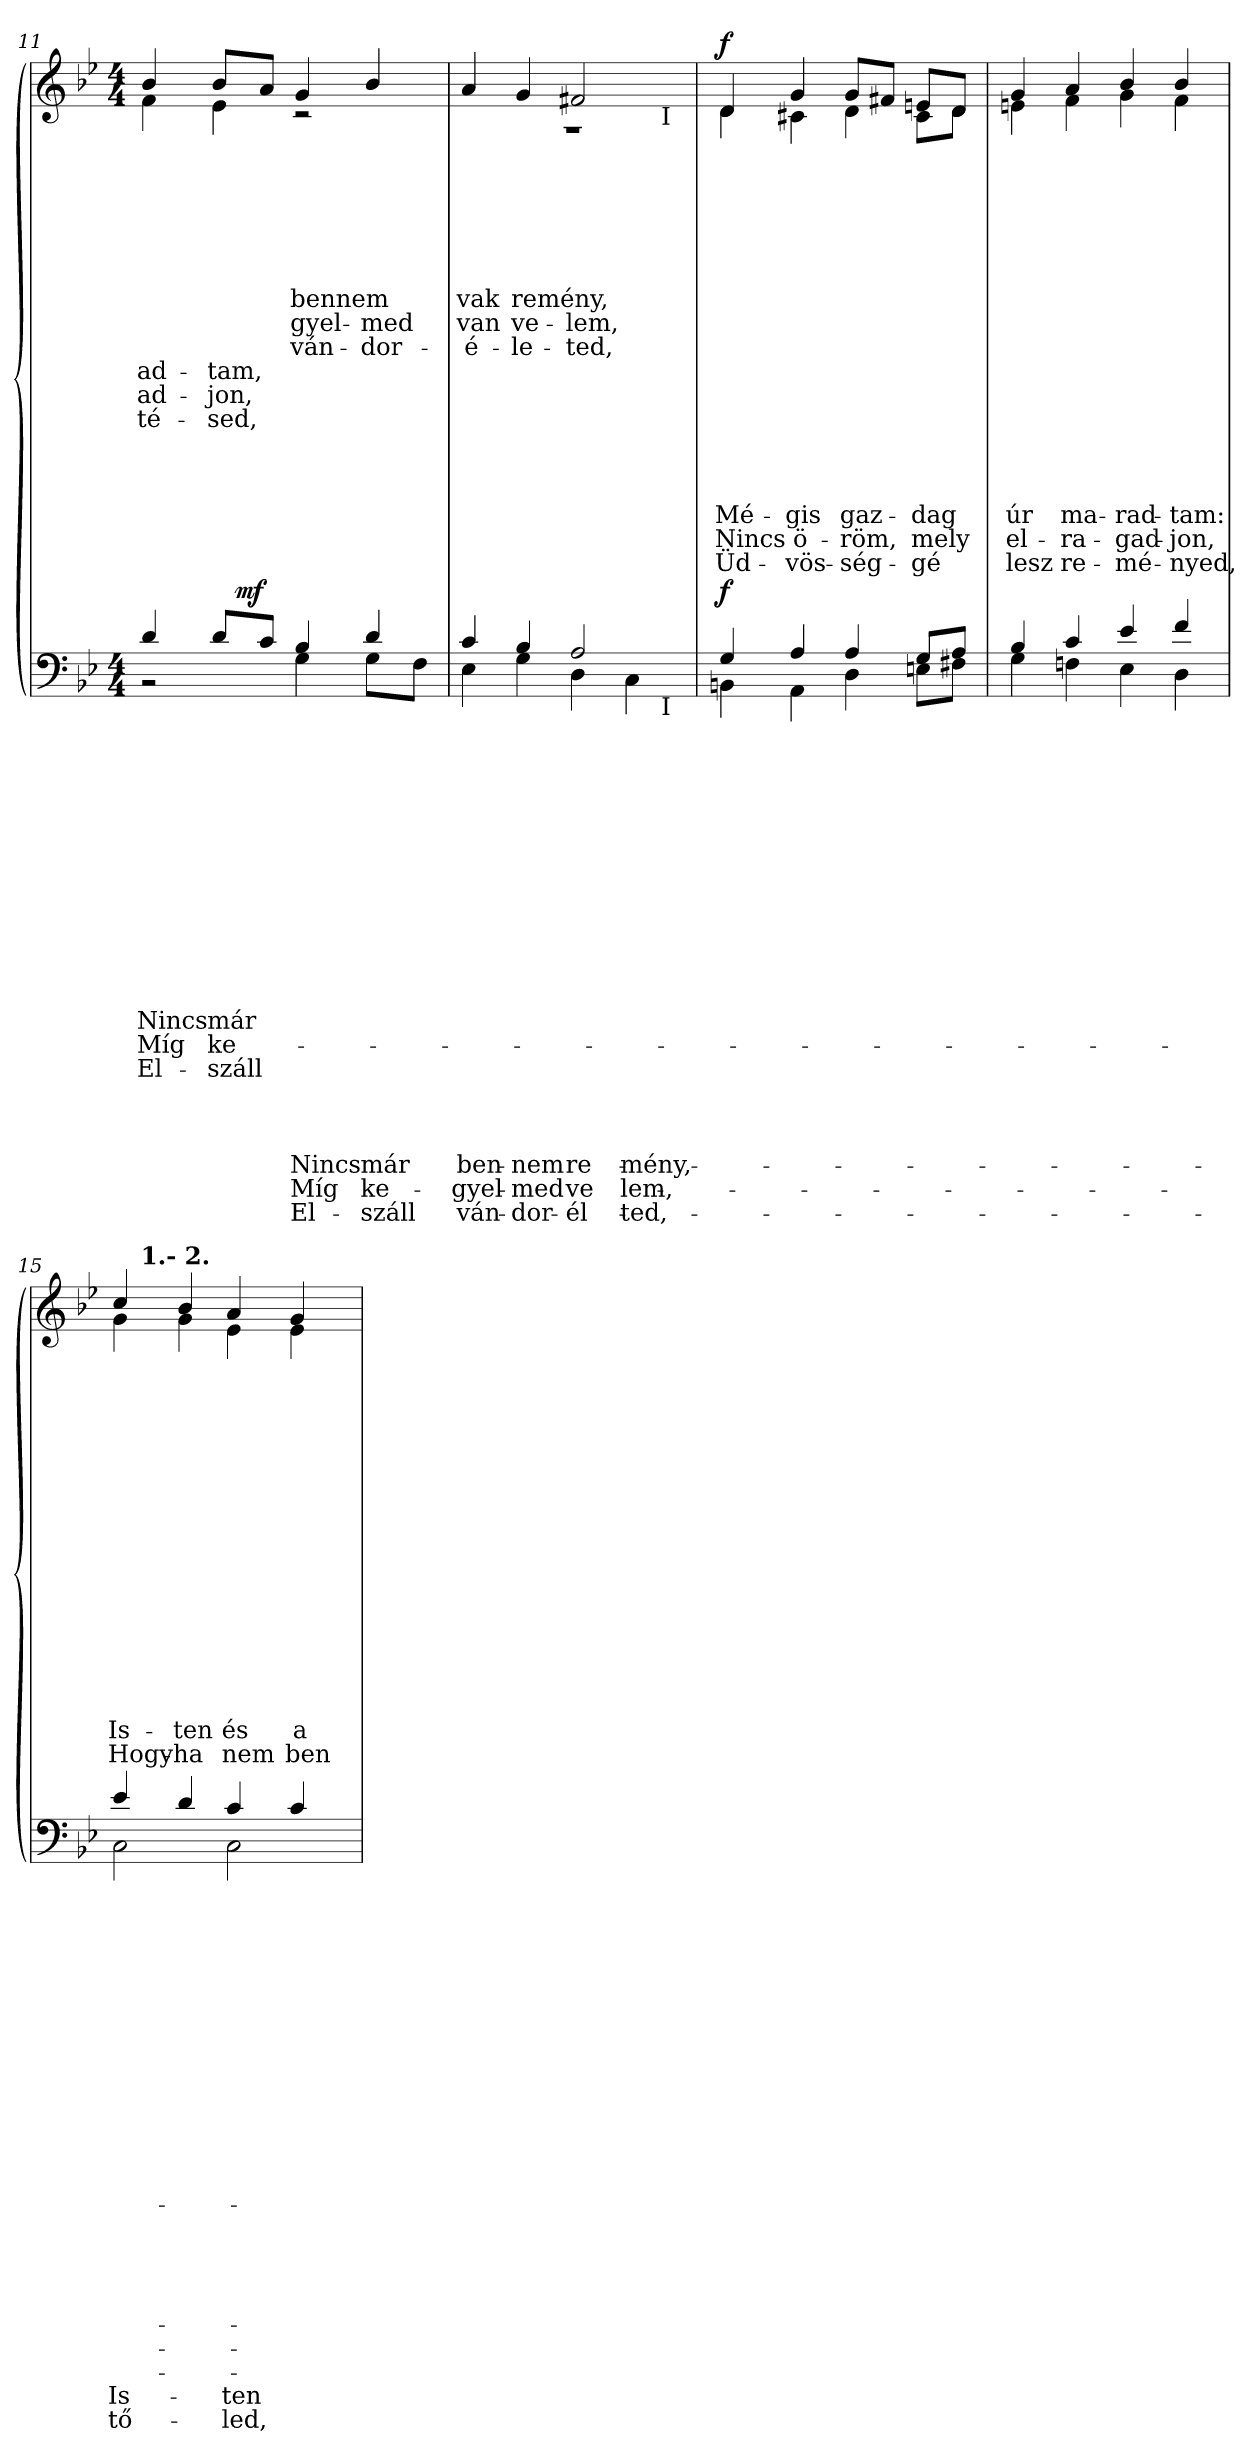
**kern	**text	**text	**text	**text	**text	**text	**text	**text	**text	**text	**text	**text	**text	**text	**text	**text	**text	**text	**text	**text	**text	**text	**text	**dynam	**kern	**text	**text	**text	**text	**text	**text	**text	**text	**text	**text	**text	**text	**text	**text	**text	**text	**text	**text	**dynam
*part2	*part2	*part2	*part2	*part2	*part2	*part2	*part2	*part2	*part2	*part2	*part2	*part2	*part2	*part2	*part2	*part2	*part2	*part2	*part2	*part2	*part2	*part2	*part2	*part2	*part1	*part1	*part1	*part1	*part1	*part1	*part1	*part1	*part1	*part1	*part1	*part1	*part1	*part1	*part1	*part1	*part1	*part1	*part1	*part1
*staff2	*staff2	*staff2	*staff2	*staff2	*staff2	*staff2	*staff2	*staff2	*staff2	*staff2	*staff2	*staff2	*staff2	*staff2	*staff2	*staff2	*staff2	*staff2	*staff2	*staff2	*staff2	*staff2	*staff2	*staff2	*staff1	*staff1	*staff1	*staff1	*staff1	*staff1	*staff1	*staff1	*staff1	*staff1	*staff1	*staff1	*staff1	*staff1	*staff1	*staff1	*staff1	*staff1	*staff1	*staff1
*clefF4	*	*	*	*	*	*	*	*	*	*	*	*	*	*	*	*	*	*	*	*	*	*	*	*	*clefG2	*	*	*	*	*	*	*	*	*	*	*	*	*	*	*	*	*	*	*
*k[b-e-]	*	*	*	*	*	*	*	*	*	*	*	*	*	*	*	*	*	*	*	*	*	*	*	*	*k[b-e-]	*	*	*	*	*	*	*	*	*	*	*	*	*	*	*	*	*	*	*
*g:	*	*	*	*	*	*	*	*	*	*	*	*	*	*	*	*	*	*	*	*	*	*	*	*	*g:	*	*	*	*	*	*	*	*	*	*	*	*	*	*	*	*	*	*	*
*M4/4	*	*	*	*	*	*	*	*	*	*	*	*	*	*	*	*	*	*	*	*	*	*	*	*	*M4/4	*	*	*	*	*	*	*	*	*	*	*	*	*	*	*	*	*	*	*
=11	=11	=11	=11	=11	=11	=11	=11	=11	=11	=11	=11	=11	=11	=11	=11	=11	=11	=11	=11	=11	=11	=11	=11	=11	=11	=11	=11	=11	=11	=11	=11	=11	=11	=11	=11	=11	=11	=11	=11	=11	=11	=11	=11	=11
!	!	!	!	!	!	!	!	!	!	!	!	!	!LO:LY:a	!LO:LY:a	!LO:LY:a	!	!	!	!	!	!	!	!	!	!	!	!	!	!	!	!	!	!	!	!	!	!	!	!	!	!	!	!	!
*^	*	*	*	*	*	*	*	*	*	*	*	*	*	*	*	*	*	*	*	*	*	*	*	*	*	*	*	*	*	*	*	*	*	*	*	*	*	*	*	*	*	*	*	*
!	!	!	!	!	!	!	!	!	!	!	!	!	!	!	!	!	!	!	!	!	!	!	!	!	!	!	!	!	!	!	!	!	!LO:LY:a	!LO:LY:a	!LO:LY:a	!	!	!	!	!	!	!	!	!	!
*	*	*	*	*	*	*	*	*	*	*	*	*	*	*	*	*	*	*	*	*	*	*	*	*	*	*^	*	*	*	*	*	*	*	*	*	*	*	*	*	*	*	*	*	*	*
!	!	!	!	!	!	!	!	!	!	!	!	!	!	!	!	!	!	!	!	!	!	!	!	!	!	!	!	!	!	!	!	!	!	!	!	!	!LO:LY:b	!LO:LY:b	!LO:LY:b	!	!	!	!	!	!	!
*	*^	*	*	*	*	*	*	*	*	*	*	*	*	*	*	*	*	*	*	*	*	*	*	*	*	*	*	*	*	*	*	*	*	*	*	*	*	*	*	*	*	*	*	*	*	*
4d/	2rBB	4ryy	.	.	.	.	.	.	.	.	.	.	.	.	Nincs	Míg	El-	.	.	.	.	.	.	.	.	.	4b-/	4f\	.	.	.	.	.	.	.	.	.	ad-	ad-	-té-	.	.	.	.	.	.	.
!	!	!	!	!	!	!	!	!	!	!	!	!	!	!	!LO:LY:a	!LO:LY:a	!LO:LY:a	!	!	!	!	!	!	!	!	!	!	!	!	!	!	!	!	!	!	!	!	!	!	!	!	!	!	!	!	!	!
!	!	!	!	!	!	!	!	!	!	!	!	!	!	!	!	!	!	!	!	!	!	!	!	!	!	!	!	!	!	!	!	!	!	!	!LO:LY:a	!LO:LY:a	!LO:LY:a	!	!	!	!	!	!	!	!	!	!
!	!	!	!	!	!	!	!	!	!	!	!	!	!	!	!	!	!	!	!	!	!	!	!	!	!	!	!	!	!	!	!	!	!	!	!	!	!	!LO:LY:b	!LO:LY:b	!LO:LY:b	!	!	!	!	!	!	!
8d/L	.	16ryy	.	.	.	.	.	.	.	.	.	.	.	.	már	ke-	-száll	.	.	.	.	.	.	.	.	.	8b-/L	4e-\	.	.	.	.	.	.	.	.	.	-tam,	-jon,	-sed,	.	.	.	.	.	.	.
!	!	!	!	!	!	!	!	!	!	!	!	!	!	!	!	!	!	!	!	!	!	!	!	!	!	!LO:DY:b	!	!	!	!	!	!	!	!	!	!	!	!	!	!	!	!	!	!	!	!	!
.	.	2ryy	.	.	.	.	.	.	.	.	.	.	.	.	.	.	.	.	.	.	.	.	.	.	.	mf	.	.	.	.	.	.	.	.	.	.	.	.	.	.	.	.	.	.	.	.	.
8c/J	.	.	.	.	.	.	.	.	.	.	.	.	.	.	.	.	.	.	.	.	.	.	.	.	.	.	8a/J	.	.	.	.	.	.	.	.	.	.	.	.	.	.	.	.	.	.	.	.
!	!	!	!	!	!	!	!	!	!	!	!	!	!	!	!LO:LY:a	!LO:LY:a	!LO:LY:a	!	!	!	!	!	!	!	!	!	!	!	!	!	!	!	!	!	!	!	!	!	!	!	!	!	!	!	!	!	!
!	!	!	!	!	!	!	!	!	!	!	!	!	!	!	!	!	!	!	!	!	!LO:LY:b	!LO:LY:b	!LO:LY:b	!	!	!	!	!	!	!	!	!	!	!	!	!	!	!	!	!	!	!	!	!	!	!	!
!	!	!	!	!	!	!	!	!	!	!	!	!	!	!	!	!	!	!	!	!	!	!	!	!	!	!	!	!	!	!	!	!	!	!	!LO:LY:a	!LO:LY:a	!LO:LY:a	!	!	!	!	!	!	!	!	!	!
4B-/	4G\	.	.	.	.	.	.	.	.	.	.	.	.	.	.	.	.	.	.	.	Nincs	Míg	El-	.	.	.	4g/	2rc	.	.	.	.	.	.	bennem	-gyel-	ván-	.	.	.	.	.	.	.	.	.	.
!	!	!	!	!	!	!	!	!	!	!	!	!	!	!	!LO:LY:a	!LO:LY:a	!LO:LY:a	!	!	!	!	!	!	!	!	!	!	!	!	!	!	!	!	!	!	!	!	!	!	!	!	!	!	!	!	!	!
!	!	!	!	!	!	!	!	!	!	!	!	!	!	!	!	!	!	!	!	!	!LO:LY:b	!LO:LY:b	!LO:LY:b	!	!	!	!	!	!	!	!	!	!	!	!	!	!	!	!	!	!	!	!	!	!	!	!
!	!	!	!	!	!	!	!	!	!	!	!	!	!	!	!	!	!	!	!	!	!	!	!	!	!	!	!	!	!	!	!	!	!	!	!	!LO:LY:a	!LO:LY:a	!	!	!	!	!	!	!	!	!	!
4d/	8G\L	.	.	.	.	.	.	.	.	.	.	.	.	.	.	.	.	.	.	.	már	ke-	-száll	.	.	.	4b-/	.	.	.	.	.	.	.	.	-med	-dor-	.	.	.	.	.	.	.	.	.	.
.	.	8.ryy	.	.	.	.	.	.	.	.	.	.	.	.	.	.	.	.	.	.	.	.	.	.	.	.	.	.	.	.	.	.	.	.	.	.	.	.	.	.	.	.	.	.	.	.	.
.	8F\J	.	.	.	.	.	.	.	.	.	.	.	.	.	.	.	.	.	.	.	.	.	.	.	.	.	.	.	.	.	.	.	.	.	.	.	.	.	.	.	.	.	.	.	.	.	.
*	*	*	*	*	*	*	*	*	*	*	*	*	*	*	*	*	*	*	*	*	*	*	*	*	*	*	*v	*v	*	*	*	*	*	*	*	*	*	*	*	*	*	*	*	*	*	*	*
=12	=12	=12	=12	=12	=12	=12	=12	=12	=12	=12	=12	=12	=12	=12	=12	=12	=12	=12	=12	=12	=12	=12	=12	=12	=12	=12	=12	=12	=12	=12	=12	=12	=12	=12	=12	=12	=12	=12	=12	=12	=12	=12	=12	=12	=12	=12
!	!	!	!	!	!	!	!	!	!	!	!	!	!	!	!LO:LY:a	!LO:LY:a	!LO:LY:a	!	!	!	!	!	!	!	!	!	!	!	!	!	!	!	!	!	!	!	!	!	!	!	!	!	!	!	!	!
!	!	!	!	!	!	!	!	!	!	!	!	!	!	!	!	!	!	!	!	!	!LO:LY:b	!LO:LY:b	!LO:LY:b	!	!	!	!	!	!	!	!	!	!	!	!	!	!	!	!	!	!	!	!	!	!	!
!	!	!	!	!	!	!	!	!	!	!	!	!	!	!	!	!	!	!	!	!	!	!	!	!	!	!	!	!	!	!	!	!	!	!LO:LY:a	!LO:LY:a	!LO:LY:a	!	!	!	!	!	!	!	!	!	!
*	*	*	*	*	*	*	*	*	*	*	*	*	*	*	*	*	*	*	*	*	*	*	*	*	*	*	*^	*	*	*	*	*	*	*	*	*	*	*	*	*	*	*	*	*	*	*
*	*	*	*	*	*	*	*	*	*	*	*	*	*	*	*	*	*	*	*	*	*	*	*	*	*	*	*	*^	*	*	*	*	*	*	*	*	*	*	*	*	*	*	*	*	*	*	*
4c/	4E-\	2..ryy	.	.	.	.	.	.	.	.	.	.	.	.	.	.	.	.	.	.	ben-	-gyel-	ván-	.	.	.	4a/	1rA	2..ryy	.	.	.	.	.	.	vak	van	-é-	.	.	.	.	.	.	.	.	.	.
!	!	!	!	!	!	!	!	!	!	!	!	!	!	!	!LO:LY:a	!LO:LY:a	!LO:LY:a	!	!	!	!	!	!	!	!	!	!	!	!	!	!	!	!	!	!	!	!	!	!	!	!	!	!	!	!	!	!	!
!	!	!	!	!	!	!	!	!	!	!	!	!	!	!	!	!	!	!	!	!	!LO:LY:b	!LO:LY:b	!LO:LY:b	!	!	!	!	!	!	!	!	!	!	!	!	!	!	!	!	!	!	!	!	!	!	!	!	!
!	!	!	!	!	!	!	!	!	!	!	!	!	!	!	!	!	!	!	!	!	!	!	!	!	!	!	!	!	!	!	!	!	!	!	!	!LO:LY:a	!LO:LY:a	!LO:LY:a	!	!	!	!	!	!	!	!	!	!
4B-/	4G\	.	.	.	.	.	.	.	.	.	.	.	.	.	.	.	.	.	.	.	-nem	-med	-dor-	.	.	.	4g/	.	.	.	.	.	.	.	.	remény,	ve-	-le-	.	.	.	.	.	.	.	.	.	.
!	!	!	!	!	!	!	!	!	!	!	!	!	!	!	!LO:LY:a	!LO:LY:a	!LO:LY:a	!	!	!	!	!	!	!	!	!	!	!	!	!	!	!	!	!	!	!	!	!	!	!	!	!	!	!	!	!	!	!
!	!	!	!	!	!	!	!	!	!	!	!	!	!	!	!	!	!	!	!	!	!LO:LY:b	!LO:LY:b	!LO:LY:b	!	!	!	!	!	!	!	!	!	!	!	!	!	!	!	!	!	!	!	!	!	!	!	!	!
!	!	!	!	!	!	!	!	!	!	!	!	!	!	!	!	!	!	!	!	!	!	!	!	!	!	!	!	!	!	!	!	!	!	!	!	!	!LO:LY:a	!LO:LY:a	!	!	!	!	!	!	!	!	!	!
2A/	4D\	.	.	.	.	.	.	.	.	.	.	.	.	.	.	.	.	.	.	.	re-	ve-	-él-	.	.	.	2f#X/	.	.	.	.	.	.	.	.	.	-lem,	-ted,	.	.	.	.	.	.	.	.	.	.
!	!	!	!	!	!	!	!	!	!	!	!	!	!	!	!	!	!	!	!	!	!LO:LY:b	!LO:LY:b	!LO:LY:b	!	!	!	!	!	!	!	!	!	!	!	!	!	!	!	!	!	!	!	!	!	!	!	!	!
.	4C\	.	.	.	.	.	.	.	.	.	.	.	.	.	.	.	.	.	.	.	-mény,	-lem,	-ted,	.	.	.	.	.	.	.	.	.	.	.	.	.	.	.	.	.	.	.	.	.	.	.	.	.
!	!	!	!	!	!	!	!	!	!	!	!	!	!	!	!	!	!	!	!	!	!	!	!	!	!	!	!	!	!LO:TX:b:t=I	!	!	!	!	!	!	!	!	!	!	!	!	!	!	!	!	!	!	!
!	!	!LO:TX:b:t=I	!	!	!	!	!	!	!	!	!	!	!	!	!	!	!	!	!	!	!	!	!	!	!	!	!	!	!	!	!	!	!	!	!	!	!	!	!	!	!	!	!	!	!	!	!	!
.	.	8ryy	.	.	.	.	.	.	.	.	.	.	.	.	.	.	.	.	.	.	.	.	.	.	.	.	.	.	8ryy	.	.	.	.	.	.	.	.	.	.	.	.	.	.	.	.	.	.	.
*	*v	*v	*	*	*	*	*	*	*	*	*	*	*	*	*	*	*	*	*	*	*	*	*	*	*	*	*	*	*	*	*	*	*	*	*	*	*	*	*	*	*	*	*	*	*	*	*	*
*	*	*	*	*	*	*	*	*	*	*	*	*	*	*	*	*	*	*	*	*	*	*	*	*	*	*v	*v	*v	*	*	*	*	*	*	*	*	*	*	*	*	*	*	*	*	*	*	*
=13	=13	=13	=13	=13	=13	=13	=13	=13	=13	=13	=13	=13	=13	=13	=13	=13	=13	=13	=13	=13	=13	=13	=13	=13	=13	=13	=13	=13	=13	=13	=13	=13	=13	=13	=13	=13	=13	=13	=13	=13	=13	=13	=13	=13	=13
*	*^	*	*	*	*	*	*	*	*	*	*	*	*	*	*	*	*	*	*	*	*	*	*	*	*	*^	*	*	*	*	*	*	*	*	*	*	*	*	*	*	*	*	*	*	*
*	*	*	*	*	*	*	*	*	*	*	*	*	*	*	*	*	*	*	*	*	*	*	*	*	*	*	*	*^	*	*	*	*	*	*	*	*	*	*	*	*	*	*	*	*	*	*	*
!	!	!	!	!	!	!	!	!	!	!	!	!	!	!	!	!	!	!	!	!	!	!	!	!	!	!LO:DY:a	!	!	!	!	!	!	!	!	!	!	!	!	!	!	!	!	!	!	!LO:LY:b	!LO:LY:b	!LO:LY:b	!LO:DY:a
*	*v	*v	*	*	*	*	*	*	*	*	*	*	*	*	*	*	*	*	*	*	*	*	*	*	*	*	*	*	*	*	*	*	*	*	*	*	*	*	*	*	*	*	*	*	*	*	*	*
*	*	*	*	*	*	*	*	*	*	*	*	*	*	*	*	*	*	*	*	*	*	*	*	*	*	*	*v	*v	*	*	*	*	*	*	*	*	*	*	*	*	*	*	*	*	*	*	*
4G/	4BBn\	.	.	.	.	.	.	.	.	.	.	.	.	.	.	.	.	.	.	.	.	.	.	.	f	4d/	4d\	.	.	.	.	.	.	.	.	.	.	.	.	.	.	.	Mé-	Nincs	Üd-	f
!	!	!	!	!	!	!	!	!	!	!	!	!	!	!	!	!	!	!	!	!	!	!	!	!	!	!	!	!	!	!	!	!	!	!	!	!	!	!	!	!	!	!	!LO:LY:b	!LO:LY:b	!LO:LY:b	!
4A/	4AA\	.	.	.	.	.	.	.	.	.	.	.	.	.	.	.	.	.	.	.	.	.	.	.	.	4g/	4c#X\	.	.	.	.	.	.	.	.	.	.	.	.	.	.	.	-gis	ö-	-vös-	.
!	!	!	!	!	!	!	!	!	!	!	!	!	!	!	!	!	!	!	!	!	!	!	!	!	!	!	!	!	!	!	!	!	!	!	!	!	!	!	!	!	!	!	!LO:LY:b	!LO:LY:b	!LO:LY:b	!
4A/	4D\	.	.	.	.	.	.	.	.	.	.	.	.	.	.	.	.	.	.	.	.	.	.	.	.	8g/L	4d\	.	.	.	.	.	.	.	.	.	.	.	.	.	.	.	gaz-	-röm,	-ség-	.
.	.	.	.	.	.	.	.	.	.	.	.	.	.	.	.	.	.	.	.	.	.	.	.	.	.	8f#X/J	.	.	.	.	.	.	.	.	.	.	.	.	.	.	.	.	.	.	.	.
!	!	!	!	!	!	!	!	!	!	!	!	!	!	!	!	!	!	!	!	!	!	!	!	!	!	!	!	!	!	!	!	!	!	!	!	!	!	!	!	!	!	!	!LO:LY:b	!LO:LY:b	!LO:LY:b	!
8G/L	8En\L	.	.	.	.	.	.	.	.	.	.	.	.	.	.	.	.	.	.	.	.	.	.	.	.	8en/L	8c#\L	.	.	.	.	.	.	.	.	.	.	.	.	.	.	.	-dag	mely	-gé	.
8A/J	8F#X\J	.	.	.	.	.	.	.	.	.	.	.	.	.	.	.	.	.	.	.	.	.	.	.	.	8d/J	8d\J	.	.	.	.	.	.	.	.	.	.	.	.	.	.	.	.	.	.	.
!!LO:LB:g=z	!!
=14	=14	=14	=14	=14	=14	=14	=14	=14	=14	=14	=14	=14	=14	=14	=14	=14	=14	=14	=14	=14	=14	=14	=14	=14	=14	=14	=14	=14	=14	=14	=14	=14	=14	=14	=14	=14	=14	=14	=14	=14	=14	=14	=14	=14	=14	=14
!	!	!	!	!	!	!	!	!	!	!	!	!	!	!	!	!	!	!	!	!	!	!	!	!	!	!	!	!	!	!	!	!	!	!	!	!	!	!	!	!	!	!	!LO:LY:b	!LO:LY:b	!LO:LY:b	!
4B-/	4G\	.	.	.	.	.	.	.	.	.	.	.	.	.	.	.	.	.	.	.	.	.	.	.	.	4g/	4en\	.	.	.	.	.	.	.	.	.	.	.	.	.	.	.	úr	el-	lesz	.
!	!	!	!	!	!	!	!	!	!	!	!	!	!	!	!	!	!	!	!	!	!	!	!	!	!	!	!	!	!	!	!	!	!	!	!	!	!	!	!	!	!	!	!LO:LY:b	!LO:LY:b	!LO:LY:b	!
4c/	4Fn\	.	.	.	.	.	.	.	.	.	.	.	.	.	.	.	.	.	.	.	.	.	.	.	.	4a/	4f\	.	.	.	.	.	.	.	.	.	.	.	.	.	.	.	ma-	-ra-	re-	.
!	!	!	!	!	!	!	!	!	!	!	!	!	!	!	!	!	!	!	!	!	!	!	!	!	!	!	!	!	!	!	!	!	!	!	!	!	!	!	!	!	!	!	!LO:LY:b	!LO:LY:b	!LO:LY:b	!
4e-/	4E-\	.	.	.	.	.	.	.	.	.	.	.	.	.	.	.	.	.	.	.	.	.	.	.	.	4b-/	4g\	.	.	.	.	.	.	.	.	.	.	.	.	.	.	.	-rad-	-gad-	-mé-	.
!	!	!	!	!	!	!	!	!	!	!	!	!	!	!	!	!	!	!	!	!	!	!	!	!	!	!	!	!	!	!	!	!	!	!	!	!	!	!	!	!	!	!	!LO:LY:b	!LO:LY:b	!LO:LY:b	!
4f/	4D\	.	.	.	.	.	.	.	.	.	.	.	.	.	.	.	.	.	.	.	.	.	.	.	.	4b-/	4f\	.	.	.	.	.	.	.	.	.	.	.	.	.	.	.	-tam:	-jon,	-nyed,	.
*	*	*	*	*	*	*	*	*	*	*	*	*	*	*	*	*	*	*	*	*	*	*	*	*	*	*v	*v	*	*	*	*	*	*	*	*	*	*	*	*	*	*	*	*	*	*	*
=15	=15	=15	=15	=15	=15	=15	=15	=15	=15	=15	=15	=15	=15	=15	=15	=15	=15	=15	=15	=15	=15	=15	=15	=15	=15	=15	=15	=15	=15	=15	=15	=15	=15	=15	=15	=15	=15	=15	=15	=15	=15	=15	=15	=15	=15
*	*	*	*	*	*	*	*	*	*	*	*	*	*	*	*	*	*	*	*	*	*	*	*	*	*	*^	*	*	*	*	*	*	*	*	*	*	*	*	*	*	*	*	*	*	*
!	!	!	!	!	!	!	!	!	!	!	!	!	!	!	!	!	!	!	!	!	!	!	!LO:LY:b	!LO:LY:b	!	!	!	!	!	!	!	!	!	!	!	!	!	!	!	!	!	!	!	!	!	!
*	*	*	*	*	*	*	*	*	*	*	*	*	*	*	*	*	*	*	*	*	*	*	*	*	*	*v	*v	*	*	*	*	*	*	*	*	*	*	*	*	*	*	*	*	*	*	*
*	*	*	*	*	*	*	*	*	*	*	*	*	*	*	*	*	*	*	*	*	*	*	*	*	*	*^	*	*	*	*	*	*	*	*	*	*	*	*	*	*	*	*	*	*	*
!	!	!	!	!	!	!	!	!	!	!	!	!	!	!	!	!	!	!	!	!	!	!	!	!	!	!	!	!	!	!	!	!	!	!	!	!	!	!	!	!	!	!	!LO:LY:b	!LO:LY:b	!	!
*	*	*	*	*	*	*	*	*	*	*	*	*	*	*	*	*	*	*	*	*	*	*	*	*	*	*	*^	*	*	*	*	*	*	*	*	*	*	*	*	*	*	*	*	*	*	*
4e-/	2C\	.	.	.	.	.	.	.	.	.	.	.	.	.	.	.	.	.	.	.	.	.	Is-	tő-	.	4cc/	4g\	16.ryy	.	.	.	.	.	.	.	.	.	.	.	.	.	.	.	Is-	Hogy-	.	.
!	!	!	!	!	!	!	!	!	!	!	!	!	!	!	!	!	!	!	!	!	!	!	!	!	!	!	!	!LO:TX:a:B:t=1.- 2.	!	!	!	!	!	!	!	!	!	!	!	!	!	!	!	!	!	!	!
.	.	.	.	.	.	.	.	.	.	.	.	.	.	.	.	.	.	.	.	.	.	.	.	.	.	.	.	2ryy	.	.	.	.	.	.	.	.	.	.	.	.	.	.	.	.	.	.	.
!	!	!	!	!	!	!	!	!	!	!	!	!	!	!	!	!	!	!	!	!	!	!	!	!	!	!	!	!	!	!	!	!	!	!	!	!	!	!	!	!	!	!	!	!LO:LY:b	!LO:LY:b	!	!
4d/	.	.	.	.	.	.	.	.	.	.	.	.	.	.	.	.	.	.	.	.	.	.	.	.	.	4b-/	4g\	.	.	.	.	.	.	.	.	.	.	.	.	.	.	.	.	-ten	-ha	.	.
!	!	!	!	!	!	!	!	!	!	!	!	!	!	!	!	!	!	!	!	!	!	!	!LO:LY:b	!LO:LY:b	!	!	!	!	!	!	!	!	!	!	!	!	!	!	!	!	!	!	!	!	!	!	!
!	!	!	!	!	!	!	!	!	!	!	!	!	!	!	!	!	!	!	!	!	!	!	!	!	!	!	!	!	!	!	!	!	!	!	!	!	!	!	!	!	!	!	!	!LO:LY:b	!LO:LY:b	!	!
4c/	2C\	.	.	.	.	.	.	.	.	.	.	.	.	.	.	.	.	.	.	.	.	.	-ten	-led,	.	4a/	4e-\	.	.	.	.	.	.	.	.	.	.	.	.	.	.	.	.	és	nem	.	.
.	.	.	.	.	.	.	.	.	.	.	.	.	.	.	.	.	.	.	.	.	.	.	.	.	.	.	.	4ryy	.	.	.	.	.	.	.	.	.	.	.	.	.	.	.	.	.	.	.
!	!	!	!	!	!	!	!	!	!	!	!	!	!	!	!	!	!	!	!	!	!	!	!	!	!	!	!	!	!	!	!	!	!	!	!	!	!	!	!	!	!	!	!	!LO:LY:b	!LO:LY:b	!	!
4c/	.	.	.	.	.	.	.	.	.	.	.	.	.	.	.	.	.	.	.	.	.	.	.	.	.	4g/	4e-\	.	.	.	.	.	.	.	.	.	.	.	.	.	.	.	.	a	ben-	.	.
.	.	.	.	.	.	.	.	.	.	.	.	.	.	.	.	.	.	.	.	.	.	.	.	.	.	.	.	8ryy	.	.	.	.	.	.	.	.	.	.	.	.	.	.	.	.	.	.	.
.	.	.	.	.	.	.	.	.	.	.	.	.	.	.	.	.	.	.	.	.	.	.	.	.	.	.	.	32ryy	.	.	.	.	.	.	.	.	.	.	.	.	.	.	.	.	.	.	.
*v	*v	*	*	*	*	*	*	*	*	*	*	*	*	*	*	*	*	*	*	*	*	*	*	*	*	*	*	*	*	*	*	*	*	*	*	*	*	*	*	*	*	*	*	*	*	*	*
*	*	*	*	*	*	*	*	*	*	*	*	*	*	*	*	*	*	*	*	*	*	*	*	*	*v	*v	*v	*	*	*	*	*	*	*	*	*	*	*	*	*	*	*	*	*	*	*
=	=	=	=	=	=	=	=	=	=	=	=	=	=	=	=	=	=	=	=	=	=	=	=	=	=	=	=	=	=	=	=	=	=	=	=	=	=	=	=	=	=	=	=	=
*-	*-	*-	*-	*-	*-	*-	*-	*-	*-	*-	*-	*-	*-	*-	*-	*-	*-	*-	*-	*-	*-	*-	*-	*-	*-	*-	*-	*-	*-	*-	*-	*-	*-	*-	*-	*-	*-	*-	*-	*-	*-	*-	*-	*-
